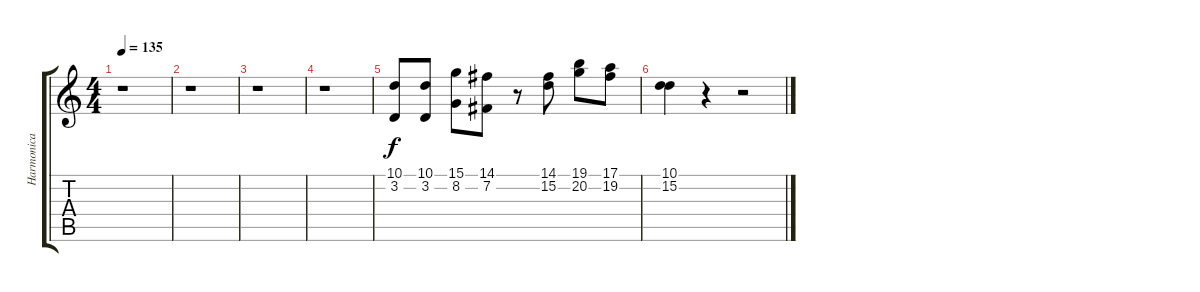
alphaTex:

\track ("Harmonica" "Harmonica") {instrument harmonica}
\staff {score tabs}
\tuning (E4 B3 G3 D3 A2 E2) {hide}
\ts (4 4)
\tempo 135
\clef g2
\ks c
r.1{dy f} |
r.1 |
r.1 |
r.1 |
(10.1 3.2).8 (10.1 3.2).8 (15.1 8.2).8 (14.1 7.2).8 r.8 (14.1 15.2).8 (19.1 20.2).8 (17.1 19.2).8 |
(10.1 15.2).4 r.4 r.2
